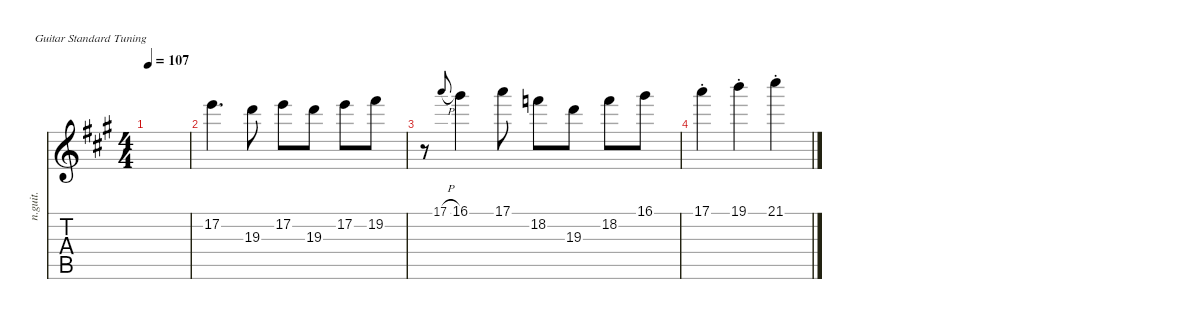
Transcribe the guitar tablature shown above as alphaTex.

\defaultSystemsLayout 4
\hideDynamics
\bracketExtendMode nobrackets
\track ("Nylon Guitar" "n.guit.") {instrument acousticguitarnylon}
\staff {score tabs}
\tuning (E4 B3 G3 D3 A2 E2)
\ts (4 4)
\tempo 107
\clef g2
\ks a
|
17.2{acc forcenatural}.4{d beam Down} 19.3{acc forcenatural}.8{beam Down} 17.2{acc forcenatural}.8{beam Down} 19.3{acc forcenatural}.8{beam Down} 17.2{acc forcenatural}.8{beam Down} 19.2{acc #}.8{beam Down} |
r.8{beam Down} 17.1{h acc forcenatural}.8{gr onbeat beam Up} 16.1{acc #}.4{beam Down} 17.1{acc forcenatural}.8{beam Down} 18.2{acc forcenatural}.8{beam Down} 19.3{acc forcenatural}.8{beam Down} 18.2{acc forcenatural}.8{beam Down} 16.1{acc #}.8{beam Down} |
17.1{st acc forcenatural}.4{beam Down} 19.1{st acc forcenatural}.4{beam Down} 21.1{st acc #}.4{beam Down}
